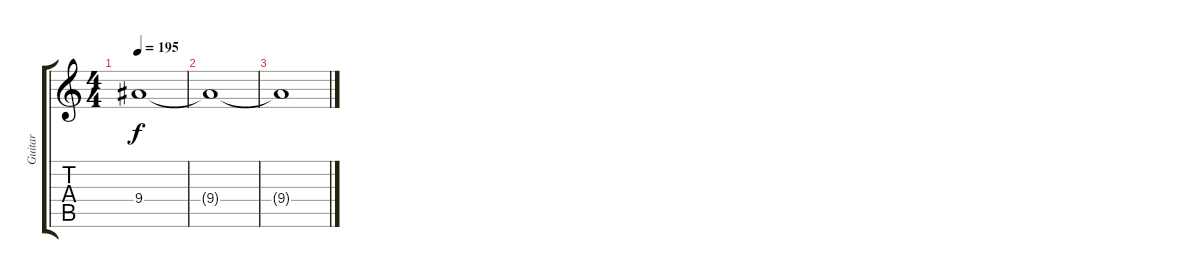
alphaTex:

\track ("Guitar" "Guitar") {instrument distortionguitar}
\staff {score tabs}
\tuning (Eb4 Bb3 Gb3 Db3 Ab2 Eb2) {hide}
\ts (4 4)
\tempo 195
\clef g2
\ks c
9.4{t}.1{dy f} |
9.4{t}.1 |
9.4{t}.1
